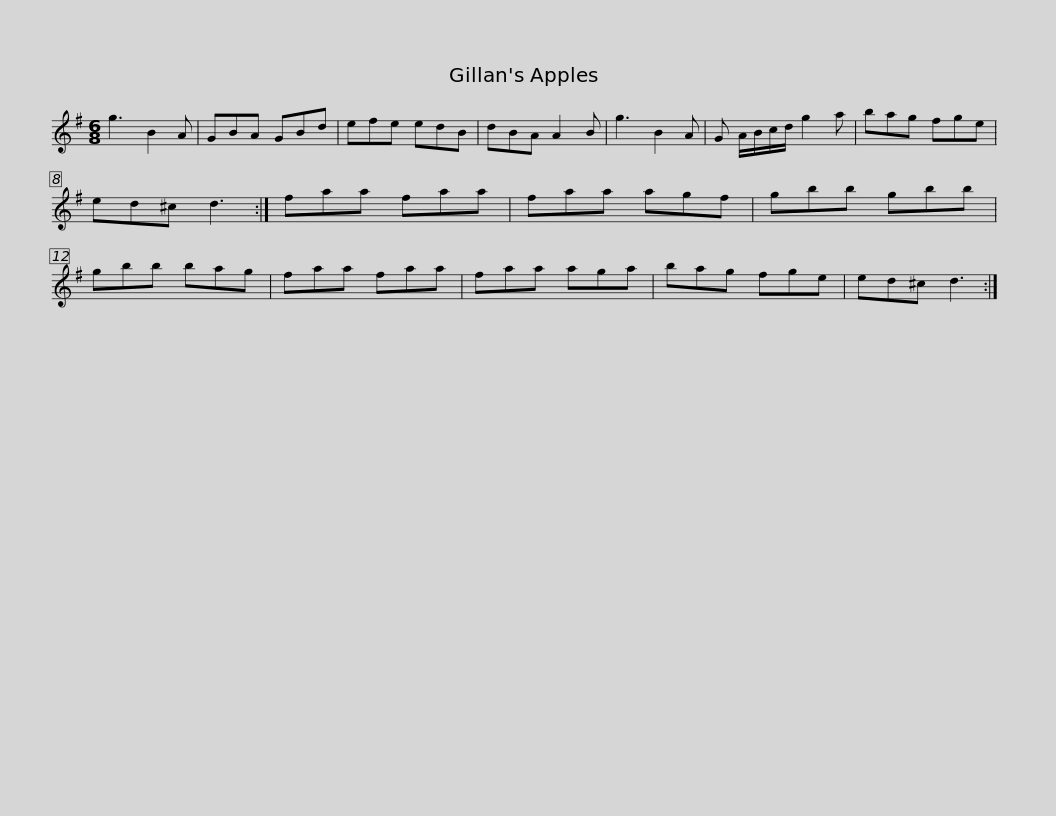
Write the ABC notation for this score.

X:1
L:1/8
M:6/8
I:linebreak $
K:G
V:1 treble
V:1
 g3 B2 A | GBA GBd | efe edB | dBA A2 B | g3 B2 A | %5
 G A/B/c/d/ g2 a | bag fge |$ ed^c d3 :| faa faa | faa agf | %10
 gbb gbb | gbb bag | faa faa |$ faa aga | bag fge | %15
 ed^c d3 :| %16
